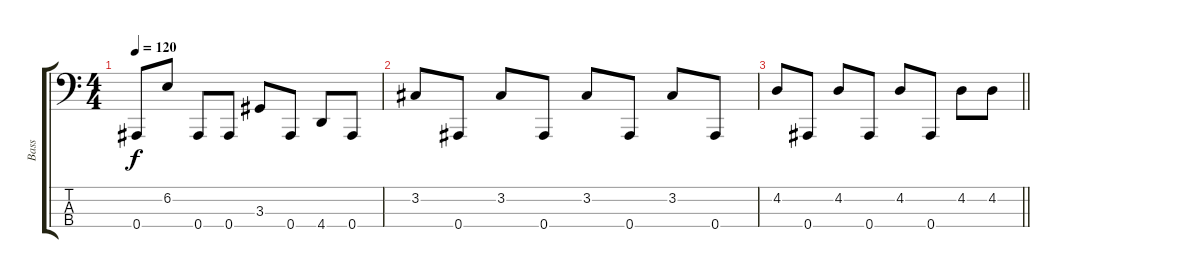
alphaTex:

\track ("Bass" "Bass") {instrument electricbassfinger}
\staff {score tabs}
\tuning (F2 Bb1 F1 Bb0) {hide}
\ts (4 4)
\tempo 120
\clef f4
\ks c
0.4.8{dy f} 6.2.8 0.4.8 0.4.8 3.3.8 0.4.8 4.4.8 0.4.8 |
3.2.8 0.4.8 3.2.8 0.4.8 3.2.8 0.4.8 3.2.8 0.4.8 |
\barLineRight lightlight
4.2.8 0.4.8 4.2.8 0.4.8 4.2.8 0.4.8 4.2.8 4.2.8
